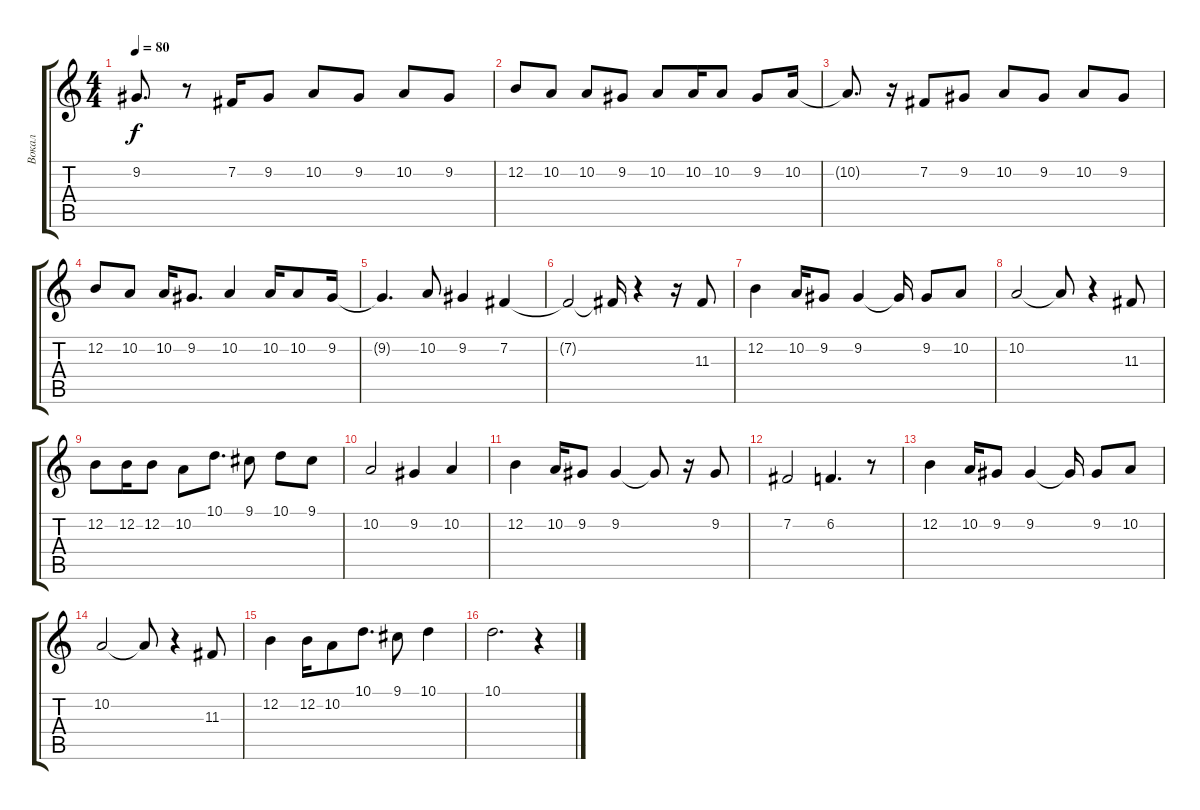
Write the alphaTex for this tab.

\track ("Вокал" "Вокал") {instrument flute}
\staff {score tabs}
\tuning (E4 B3 G3 D3 A2 E2) {hide}
\ts (4 4)
\tempo 80
\clef g2
\ks c
9.2{t}.8{d dy f} r.8 7.2.16 9.2.8 10.2.8 9.2.8 10.2.8 9.2.8 |
12.2.8 10.2.8 10.2.8 9.2.8 10.2.8 10.2.16 10.2.8 9.2.8 10.2.16 |
10.2{t}.8{d} r.16 7.2.8 9.2.8 10.2.8 9.2.8 10.2.8 9.2.8 |
12.2.8 10.2.8 10.2.16 9.2.8{d} 10.2.4 10.2.16 10.2.8 9.2.16 |
9.2{t}.4{d} 10.2.8 9.2.4 7.2.4 |
7.2{t}.2 7.2{t}.16 r.4 r.16 11.3.8 |
12.2.4 10.2.16 9.2.8 9.2.4 9.2{t}.16 9.2.8 10.2.8 |
10.2.2 10.2{t}.8 r.4 11.3.8 |
12.2.8 12.2.16 12.2.8 10.2.8 10.1.8{d} 9.1.8 10.1.8 9.1.8 |
10.2.2 9.2.4 10.2.4 |
12.2.4 10.2.16 9.2.8 9.2.4 9.2{t}.8 r.16 9.2.8 |
7.2.2 6.2.4{d} r.8 |
12.2.4 10.2.16 9.2.8 9.2.4 9.2{t}.16 9.2.8 10.2.8 |
10.2.2 10.2{t}.8 r.4 11.3.8 |
12.2.4 12.2.16 10.2.8 10.1.8{d} 9.1.8 10.1.4 |
10.1.2{d} r.4
